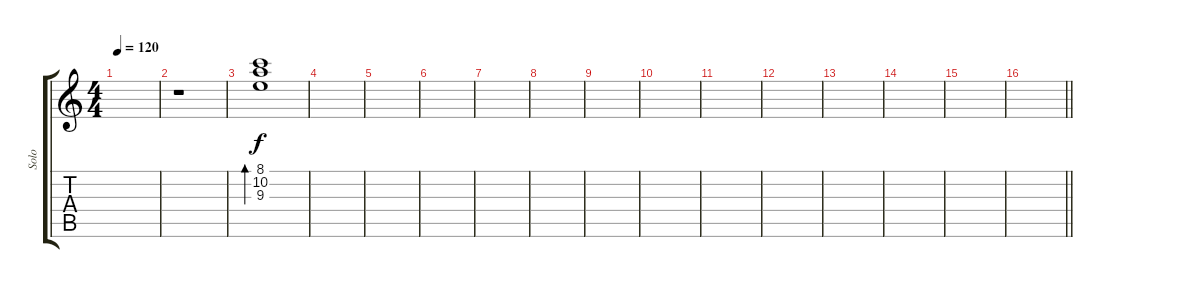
\track ("Solo" "Solo") {instrument distortionguitar}
\staff {score tabs}
\tuning (E4 B3 G3 D3 A2 E2) {hide}
\ts (4 4)
\tempo 120
\clef g2
\ks c
|
r.1 |
(8.1 10.2 9.3).1{bd 480 balance 16 instrument acousticguitarsteel} |
|
|
|
|
|
|
|
|
|
|
|
|
\barLineRight lightlight
